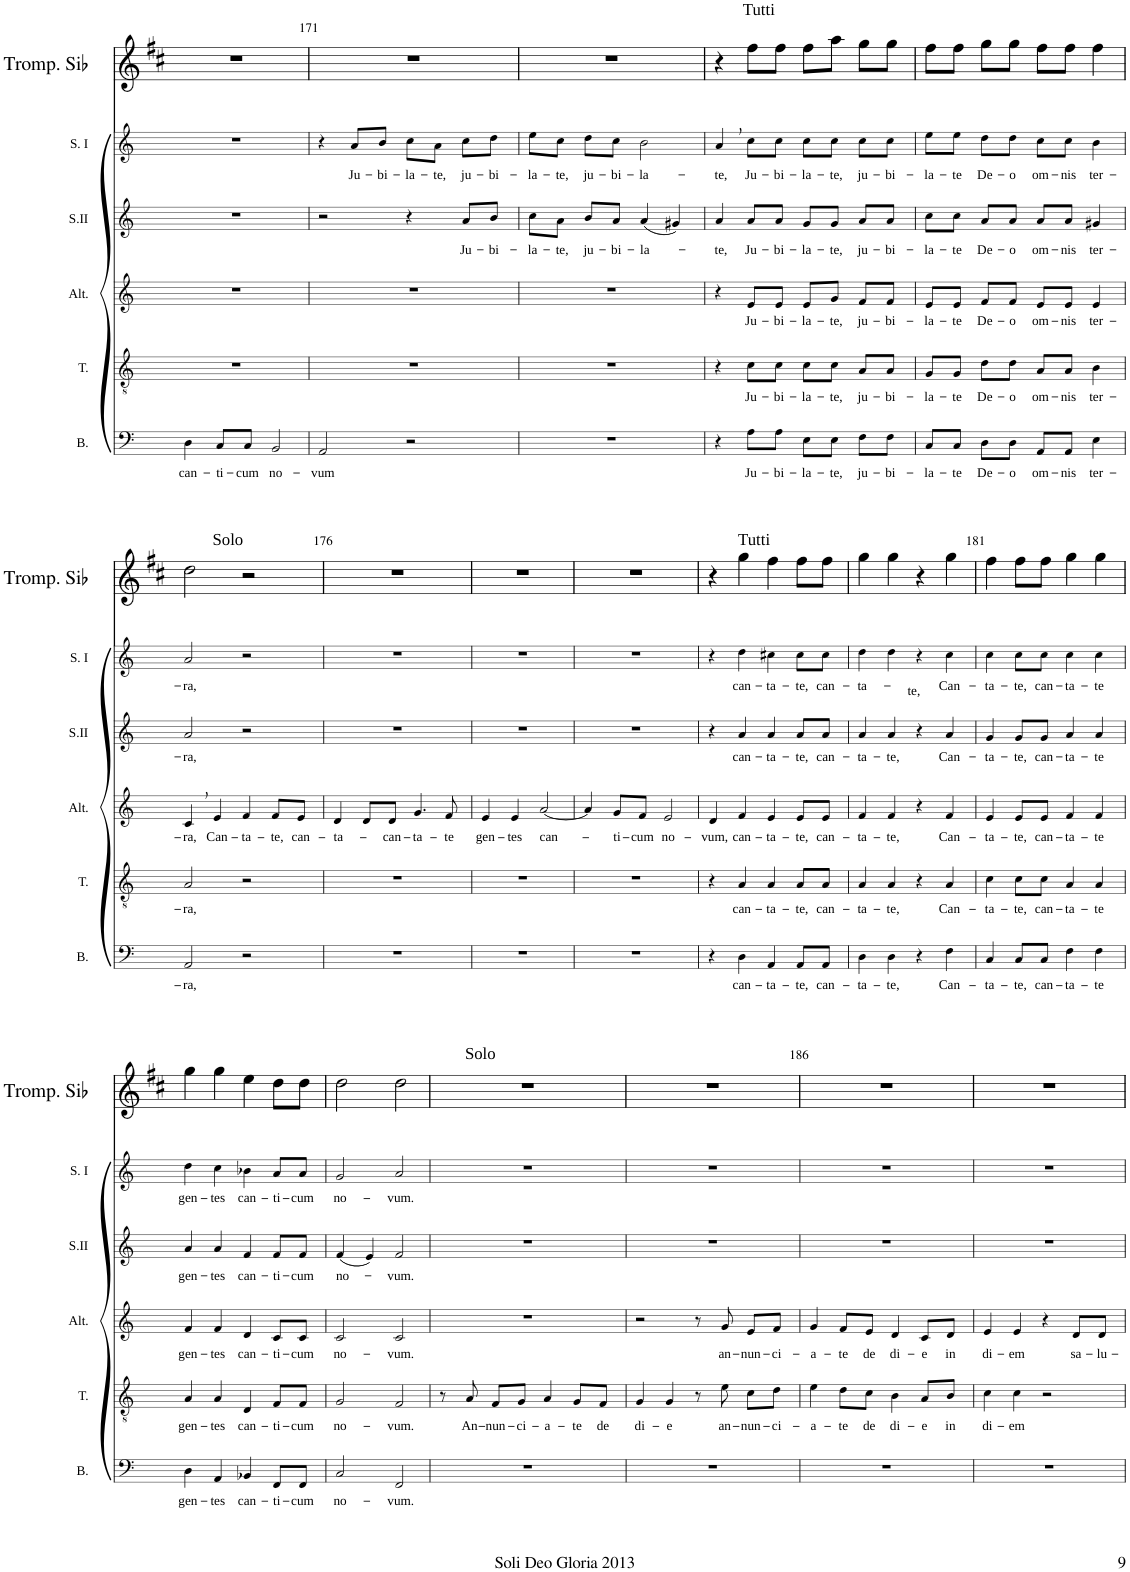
**kern	**text	**kern	**text	**kern	**text	**kern	**text	**kern	**text	**kern
*part6	*part6	*part5	*part5	*part4	*part4	*part3	*part3	*part2	*part2	*part1
*staff6	*staff6	*staff5	*staff5	*staff4	*staff4	*staff3	*staff3	*staff2	*staff2	*staff1
*I"Basse	*	*I"Ténor	*	*I"Alto	*	*I"Soprano II	*	*I"Soprane I	*	*I"Trompette en Sib
*I'B.	*	*I'T.	*	*I'Alt.	*	*I'S.II	*	*I'S. I	*	*I'Tromp. Sib
!!LO:PB:g=z
*clefF4	*	*clefGv2	*	*clefG2	*	*clefG2	*	*clefG2	*	*clefG2
*	*	*	*	*	*	*	*	*	*	*Trd1c2
*k[]	*	*k[]	*	*k[]	*	*k[]	*	*k[]	*	*k[f#c#]
*M4/4	*	*M4/4	*	*M4/4	*	*M4/4	*	*M4/4	*	*M4/4
*met(c)	*	*met(c)	*	*met(c)	*	*met(c)	*	*met(c)	*	*met(c)
=170	=170	=170	=170	=170	=170	=170	=170	=170	=170	=170
!	!LO:LY:b	!	!	!	!	!	!	!	!	!
4D\	can-	1r	.	1r	.	1r	.	1r	.	1r
!	!LO:LY:b	!	!	!	!	!	!	!	!	!
8C/L	-ti-	.	.	.	.	.	.	.	.	.
!	!LO:LY:b	!	!	!	!	!	!	!	!	!
8C/J	-cum	.	.	.	.	.	.	.	.	.
!	!LO:LY:b	!	!	!	!	!	!	!	!	!
2BB/	no-	.	.	.	.	.	.	.	.	.
=171	=171	=171	=171	=171	=171	=171	=171	=171	=171	=171
!	!LO:LY:b	!	!	!	!	!	!	!	!	!
2AA/	-vum	1r	.	1r	.	2r	.	4r	.	1r
!	!	!	!	!	!	!	!	!	!LO:LY:b	!
.	.	.	.	.	.	.	.	8a/L	Ju-	.
!	!	!	!	!	!	!	!	!	!LO:LY:b	!
.	.	.	.	.	.	.	.	8b/J	-bi-	.
!	!	!	!	!	!	!	!	!	!LO:LY:b	!
2r	.	.	.	.	.	4r	.	8cc\L	-la-	.
!	!	!	!	!	!	!	!	!	!LO:LY:b	!
.	.	.	.	.	.	.	.	8a\J	-te,	.
!	!	!	!	!	!	!	!LO:LY:b	!	!LO:LY:b	!
.	.	.	.	.	.	8a/L	Ju-	8cc\L	ju-	.
!	!	!	!	!	!	!	!LO:LY:b	!	!LO:LY:b	!
.	.	.	.	.	.	8b/J	-bi-	8dd\J	-bi-	.
=172	=172	=172	=172	=172	=172	=172	=172	=172	=172	=172
!	!	!	!	!	!	!	!LO:LY:b	!	!LO:LY:b	!
1r	.	1r	.	1r	.	8cc\L	-la-	8ee\L	-la-	1r
!	!	!	!	!	!	!	!LO:LY:b	!	!LO:LY:b	!
.	.	.	.	.	.	8a\J	-te,	8cc\J	-te,	.
!	!	!	!	!	!	!	!LO:LY:b	!	!LO:LY:b	!
.	.	.	.	.	.	8b/L	ju-	8dd\L	ju-	.
!	!	!	!	!	!	!	!LO:LY:b	!	!LO:LY:b	!
.	.	.	.	.	.	8a/J	-bi-	8cc\J	-bi-	.
!	!	!	!	!	!	!	!LO:LY:b	!	!LO:LY:b	!
.	.	.	.	.	.	(4a/	-la-	2b\	-la-	.
.	.	.	.	.	.	4g#X/)	.	.	.	.
=173	=173	=173	=173	=173	=173	=173	=173	=173	=173	=173
!	!	!	!	!	!	!	!LO:LY:b	!	!LO:LY:b	!
4r	.	4r	.	4r	.	4a/	-te,	4a,/	-te,	4r
!	!	!	!	!	!	!	!	!	!	!LO:TX:a:t=Tutti
!	!LO:LY:b	!	!LO:LY:b	!	!LO:LY:b	!	!LO:LY:b	!	!LO:LY:b	!
8A\L	Ju-	8c\L	Ju-	8e/L	Ju-	8a/L	Ju-	8cc\L	Ju-	8ff#\L
!	!LO:LY:b	!	!LO:LY:b	!	!LO:LY:b	!	!LO:LY:b	!	!LO:LY:b	!
8A\J	-bi-	8c\J	-bi-	8e/J	-bi-	8a/J	-bi-	8cc\J	-bi-	8ff#\J
!	!LO:LY:b	!	!LO:LY:b	!	!LO:LY:b	!	!LO:LY:b	!	!LO:LY:b	!
8E\L	-la-	8c\L	-la-	8e/L	-la-	8g/L	-la-	8cc\L	-la-	8ff#\L
!	!LO:LY:b	!	!LO:LY:b	!	!LO:LY:b	!	!LO:LY:b	!	!LO:LY:b	!
8E\J	-te,	8c\J	-te,	8g/J	-te,	8g/J	-te,	8cc\J	-te,	8aa\J
!	!LO:LY:b	!	!LO:LY:b	!	!LO:LY:b	!	!LO:LY:b	!	!LO:LY:b	!
8F\L	ju-	8A/L	ju-	8f/L	ju-	8a/L	ju-	8cc\L	ju-	8gg\L
!	!LO:LY:b	!	!LO:LY:b	!	!LO:LY:b	!	!LO:LY:b	!	!LO:LY:b	!
8F\J	-bi-	8A/J	-bi-	8f/J	-bi-	8a/J	-bi-	8cc\J	-bi-	8gg\J
=174	=174	=174	=174	=174	=174	=174	=174	=174	=174	=174
!	!LO:LY:b	!	!LO:LY:b	!	!LO:LY:b	!	!LO:LY:b	!	!LO:LY:b	!
8C/L	-la-	8G/L	-la-	8e/L	-la-	8cc\L	-la-	8ee\L	-la-	8ff#\L
!	!LO:LY:b	!	!LO:LY:b	!	!LO:LY:b	!	!LO:LY:b	!	!LO:LY:b	!
8C/J	-te	8G/J	-te	8e/J	-te	8cc\J	-te	8ee\J	-te	8ff#\J
!	!LO:LY:b	!	!LO:LY:b	!	!LO:LY:b	!	!LO:LY:b	!	!LO:LY:b	!
8D\L	De-	8d\L	De-	8f/L	De-	8a/L	De-	8dd\L	De-	8gg\L
!	!LO:LY:b	!	!LO:LY:b	!	!LO:LY:b	!	!LO:LY:b	!	!LO:LY:b	!
8D\J	-o	8d\J	-o	8f/J	-o	8a/J	-o	8dd\J	-o	8gg\J
!	!LO:LY:b	!	!LO:LY:b	!	!LO:LY:b	!	!LO:LY:b	!	!LO:LY:b	!
8AA/L	-om-	8A/L	-om-	8e/L	-om-	8a/L	-om-	8cc\L	-om-	8ff#\L
!	!LO:LY:b	!	!LO:LY:b	!	!LO:LY:b	!	!LO:LY:b	!	!LO:LY:b	!
8AA/J	-nis	8A/J	-nis	8e/J	-nis	8a/J	-nis	8cc\J	-nis	8ff#\J
!	!LO:LY:b	!	!LO:LY:b	!	!LO:LY:b	!	!LO:LY:b	!	!LO:LY:b	!
4E\	ter-	4B\	ter-	4e/	ter-	4g#X/	ter-	4b\	ter-	4ff#\
!!LO:LB:g=z
=175	=175	=175	=175	=175	=175	=175	=175	=175	=175	=175
!	!LO:LY:b	!	!LO:LY:b	!	!LO:LY:b	!	!LO:LY:b	!	!LO:LY:b	!
*	*	*	*	*	*	*	*	*	*	*^
2AA/	-ra,	2A/	-ra,	4c,/	-ra,	2a/	-ra,	2a/	-ra,	2dd\	4ryy
!	!	!	!	!	!	!	!	!	!	!	!LO:TX:a:t=Solo
!	!	!	!	!	!LO:LY:b	!	!	!	!	!	!
.	.	.	.	4e/	Can-	.	.	.	.	.	2.ryy
!	!	!	!	!	!LO:LY:b	!	!	!	!	!	!
2r	.	2r	.	4f/	-ta-	2r	.	2r	.	2r	.
!	!	!	!	!	!LO:LY:b	!	!	!	!	!	!
.	.	.	.	8f/L	-te,	.	.	.	.	.	.
!	!	!	!	!	!LO:LY:b	!	!	!	!	!	!
.	.	.	.	8e/J	can-	.	.	.	.	.	.
=176	=176	=176	=176	=176	=176	=176	=176	=176	=176	=176	=176
!	!	!	!	!	!LO:LY:b	!	!	!	!	!	!
*	*	*	*	*	*	*	*	*	*	*v	*v
1r	.	1r	.	4d/	-ta-	1r	.	1r	.	1r
.	.	.	.	8d/L	.	.	.	.	.	.
!	!	!	!	!	!LO:LY:b	!	!	!	!	!
.	.	.	.	8d/J	can-	.	.	.	.	.
!	!	!	!	!	!LO:LY:b	!	!	!	!	!
.	.	.	.	4.g/	-ta-	.	.	.	.	.
!	!	!	!	!	!LO:LY:b	!	!	!	!	!
.	.	.	.	8f/	-te	.	.	.	.	.
=177	=177	=177	=177	=177	=177	=177	=177	=177	=177	=177
!	!	!	!	!	!LO:LY:b	!	!	!	!	!
1r	.	1r	.	4e/	gen-	1r	.	1r	.	1r
!	!	!	!	!	!LO:LY:b	!	!	!	!	!
.	.	.	.	4e/	-tes	.	.	.	.	.
!	!	!	!	!	!LO:LY:b	!	!	!	!	!
.	.	.	.	[2a/	can-	.	.	.	.	.
=178	=178	=178	=178	=178	=178	=178	=178	=178	=178	=178
1r	.	1r	.	4a/]	.	1r	.	1r	.	1r
!	!	!	!	!	!LO:LY:b	!	!	!	!	!
.	.	.	.	8g/L	-ti-	.	.	.	.	.
!	!	!	!	!	!LO:LY:b	!	!	!	!	!
.	.	.	.	8f/J	-cum	.	.	.	.	.
!	!	!	!	!	!LO:LY:b	!	!	!	!	!
.	.	.	.	2e/	no-	.	.	.	.	.
=179	=179	=179	=179	=179	=179	=179	=179	=179	=179	=179
!	!	!	!	!	!LO:LY:b	!	!	!	!	!
4r	.	4r	.	4d/	-vum,	4r	.	4r	.	4r
!	!	!	!	!	!	!	!	!	!	!LO:TX:a:t=Tutti
!	!LO:LY:b	!	!LO:LY:b	!	!LO:LY:b	!	!LO:LY:b	!	!LO:LY:b	!
4D\	can-	4A/	can-	4f/	can-	4a/	can-	4dd\	can-	4gg\
!	!LO:LY:b	!	!LO:LY:b	!	!LO:LY:b	!	!LO:LY:b	!	!LO:LY:b	!
4AA/	-ta-	4A/	-ta-	4e/	-ta-	4a/	-ta-	4cc#X\	-ta-	4ff#\
!	!LO:LY:b	!	!LO:LY:b	!	!LO:LY:b	!	!LO:LY:b	!	!LO:LY:b	!
8AA/L	-te,	8A/L	-te,	8e/L	-te,	8a/L	-te,	8cc#\L	-te,	8ff#\L
!	!LO:LY:b	!	!LO:LY:b	!	!LO:LY:b	!	!LO:LY:b	!	!LO:LY:b	!
8AA/J	can-	8A/J	can-	8e/J	can-	8a/J	can-	8cc#\J	can-	8ff#\J
=180	=180	=180	=180	=180	=180	=180	=180	=180	=180	=180
!	!LO:LY:b	!	!LO:LY:b	!	!LO:LY:b	!	!LO:LY:b	!	!LO:LY:b	!
4D\	-ta-	4A/	-ta-	4f/	-ta-	4a/	-ta-	4dd\	-ta-	4gg\
!	!LO:LY:b	!	!LO:LY:b	!	!LO:LY:b	!	!LO:LY:b	!	!LO:LY:b	!
4D\	-te,	4A/	-te,	4f/	-te,	4a/	-te,	4dd\	-te,	4gg\
4r	.	4r	.	4r	.	4r	.	4r	.	4r
!	!LO:LY:b	!	!LO:LY:b	!	!LO:LY:b	!	!LO:LY:b	!	!LO:LY:b	!
4F\	Can-	4A/	Can-	4f/	Can-	4a/	Can-	4cc\	Can-	4gg\
=181	=181	=181	=181	=181	=181	=181	=181	=181	=181	=181
!	!LO:LY:b	!	!LO:LY:b	!	!LO:LY:b	!	!LO:LY:b	!	!LO:LY:b	!
4C/	-ta-	4c\	-ta-	4e/	-ta-	4g/	-ta-	4cc\	-ta-	4ff#\
!	!LO:LY:b	!	!LO:LY:b	!	!LO:LY:b	!	!LO:LY:b	!	!LO:LY:b	!
8C/L	-te,	8c\L	-te,	8e/L	-te,	8g/L	-te,	8cc\L	-te,	8ff#\L
!	!LO:LY:b	!	!LO:LY:b	!	!LO:LY:b	!	!LO:LY:b	!	!LO:LY:b	!
8C/J	can-	8c\J	can-	8e/J	can-	8g/J	can-	8cc\J	can-	8ff#\J
!	!LO:LY:b	!	!LO:LY:b	!	!LO:LY:b	!	!LO:LY:b	!	!LO:LY:b	!
4F\	-ta-	4A/	-ta-	4f/	-ta-	4a/	-ta-	4cc\	-ta-	4gg\
!	!LO:LY:b	!	!LO:LY:b	!	!LO:LY:b	!	!LO:LY:b	!	!LO:LY:b	!
4F\	-te	4A/	-te	4f/	-te	4a/	-te	4cc\	-te	4gg\
!!LO:LB:g=z
=182	=182	=182	=182	=182	=182	=182	=182	=182	=182	=182
!	!LO:LY:b	!	!LO:LY:b	!	!LO:LY:b	!	!LO:LY:b	!	!LO:LY:b	!
4D\	gen-	4A/	gen-	4f/	gen-	4a/	gen-	4dd\	gen-	4gg\
!	!LO:LY:b	!	!LO:LY:b	!	!LO:LY:b	!	!LO:LY:b	!	!LO:LY:b	!
4AA/	-tes	4A/	-tes	4f/	-tes	4a/	-tes	4cc\	-tes	4gg\
!	!LO:LY:b	!	!LO:LY:b	!	!LO:LY:b	!	!LO:LY:b	!	!LO:LY:b	!
4BB-X/	can-	4D/	can-	4d/	can-	4f/	can-	4b-X\	can-	4ee\
!	!LO:LY:b	!	!LO:LY:b	!	!LO:LY:b	!	!LO:LY:b	!	!LO:LY:b	!
8FF/L	-ti-	8F/L	-ti-	8c/L	-ti-	8f/L	-ti-	8a/L	-ti-	8dd\L
!	!LO:LY:b	!	!LO:LY:b	!	!LO:LY:b	!	!LO:LY:b	!	!LO:LY:b	!
8FF/J	-cum	8F/J	-cum	8c/J	-cum	8f/J	-cum	8a/J	-cum	8dd\J
=183	=183	=183	=183	=183	=183	=183	=183	=183	=183	=183
!	!LO:LY:b	!	!LO:LY:b	!	!LO:LY:b	!	!LO:LY:b	!	!LO:LY:b	!
2C/	no-	2G/	no-	2c/	no-	(4f/	no-	2g/	no-	2dd\
.	.	.	.	.	.	4e/)	.	.	.	.
!	!LO:LY:b	!	!LO:LY:b	!	!LO:LY:b	!	!LO:LY:b	!	!LO:LY:b	!
2FF/	-vum.	2F/	-vum.	2c/	-vum.	2f/	-vum.	2a/	-vum.	2dd\
=184	=184	=184	=184	=184	=184	=184	=184	=184	=184	=184
*	*	*	*	*	*	*	*	*	*	*^
1r	.	8r	.	1r	.	1r	.	1r	.	1r	8ryy
!	!	!	!	!	!	!	!	!	!	!	!LO:TX:a:t=Solo
!	!	!	!LO:LY:b	!	!	!	!	!	!	!	!
.	.	8A/	An-	.	.	.	.	.	.	.	2..ryy
!	!	!	!LO:LY:b	!	!	!	!	!	!	!	!
.	.	8F/L	-nun-	.	.	.	.	.	.	.	.
!	!	!	!LO:LY:b	!	!	!	!	!	!	!	!
.	.	8G/J	-ci-	.	.	.	.	.	.	.	.
!	!	!	!LO:LY:b	!	!	!	!	!	!	!	!
.	.	4A/	-a-	.	.	.	.	.	.	.	.
!	!	!	!LO:LY:b	!	!	!	!	!	!	!	!
.	.	8G/L	-te	.	.	.	.	.	.	.	.
!	!	!	!LO:LY:b	!	!	!	!	!	!	!	!
.	.	8F/J	de	.	.	.	.	.	.	.	.
=185	=185	=185	=185	=185	=185	=185	=185	=185	=185	=185	=185
!	!	!	!LO:LY:b	!	!	!	!	!	!	!	!
*	*	*	*	*	*	*	*	*	*	*v	*v
1r	.	4G/	di-	2r	.	1r	.	1r	.	1r
!	!	!	!LO:LY:b	!	!	!	!	!	!	!
.	.	4G/	-e	.	.	.	.	.	.	.
.	.	8r	.	8r	.	.	.	.	.	.
!	!	!	!LO:LY:b	!	!LO:LY:b	!	!	!	!	!
.	.	8e\	an-	8g/	an-	.	.	.	.	.
!	!	!	!LO:LY:b	!	!LO:LY:b	!	!	!	!	!
.	.	8c\L	-nun-	8e/L	-nun-	.	.	.	.	.
!	!	!	!LO:LY:b	!	!LO:LY:b	!	!	!	!	!
.	.	8d\J	-ci-	8f/J	-ci-	.	.	.	.	.
=186	=186	=186	=186	=186	=186	=186	=186	=186	=186	=186
!	!	!	!LO:LY:b	!	!LO:LY:b	!	!	!	!	!
1r	.	4e\	-a-	4g/	-a-	1r	.	1r	.	1r
!	!	!	!LO:LY:b	!	!LO:LY:b	!	!	!	!	!
.	.	8d\L	-te	8f/L	-te	.	.	.	.	.
!	!	!	!LO:LY:b	!	!LO:LY:b	!	!	!	!	!
.	.	8c\J	de	8e/J	de	.	.	.	.	.
!	!	!	!LO:LY:b	!	!LO:LY:b	!	!	!	!	!
.	.	4B\	di-	4d/	di-	.	.	.	.	.
!	!	!	!LO:LY:b	!	!LO:LY:b	!	!	!	!	!
.	.	8A/L	-e	8c/L	-e	.	.	.	.	.
!	!	!	!LO:LY:b	!	!LO:LY:b	!	!	!	!	!
.	.	8B/J	in	8d/J	in	.	.	.	.	.
=187	=187	=187	=187	=187	=187	=187	=187	=187	=187	=187
!	!	!	!LO:LY:b	!	!LO:LY:b	!	!	!	!	!
1r	.	4c\	di-	4e/	di-	1r	.	1r	.	1r
!	!	!	!LO:LY:b	!	!LO:LY:b	!	!	!	!	!
.	.	4c\	-em	4e/	-em	.	.	.	.	.
.	.	2r	.	4r	.	.	.	.	.	.
!	!	!	!	!	!LO:LY:b	!	!	!	!	!
.	.	.	.	8d/L	sa-	.	.	.	.	.
!	!	!	!	!	!LO:LY:b	!	!	!	!	!
.	.	.	.	8d/J	-lu-	.	.	.	.	.
=	=	=	=	=	=	=	=	=	=	=
*-	*-	*-	*-	*-	*-	*-	*-	*-	*-	*-
